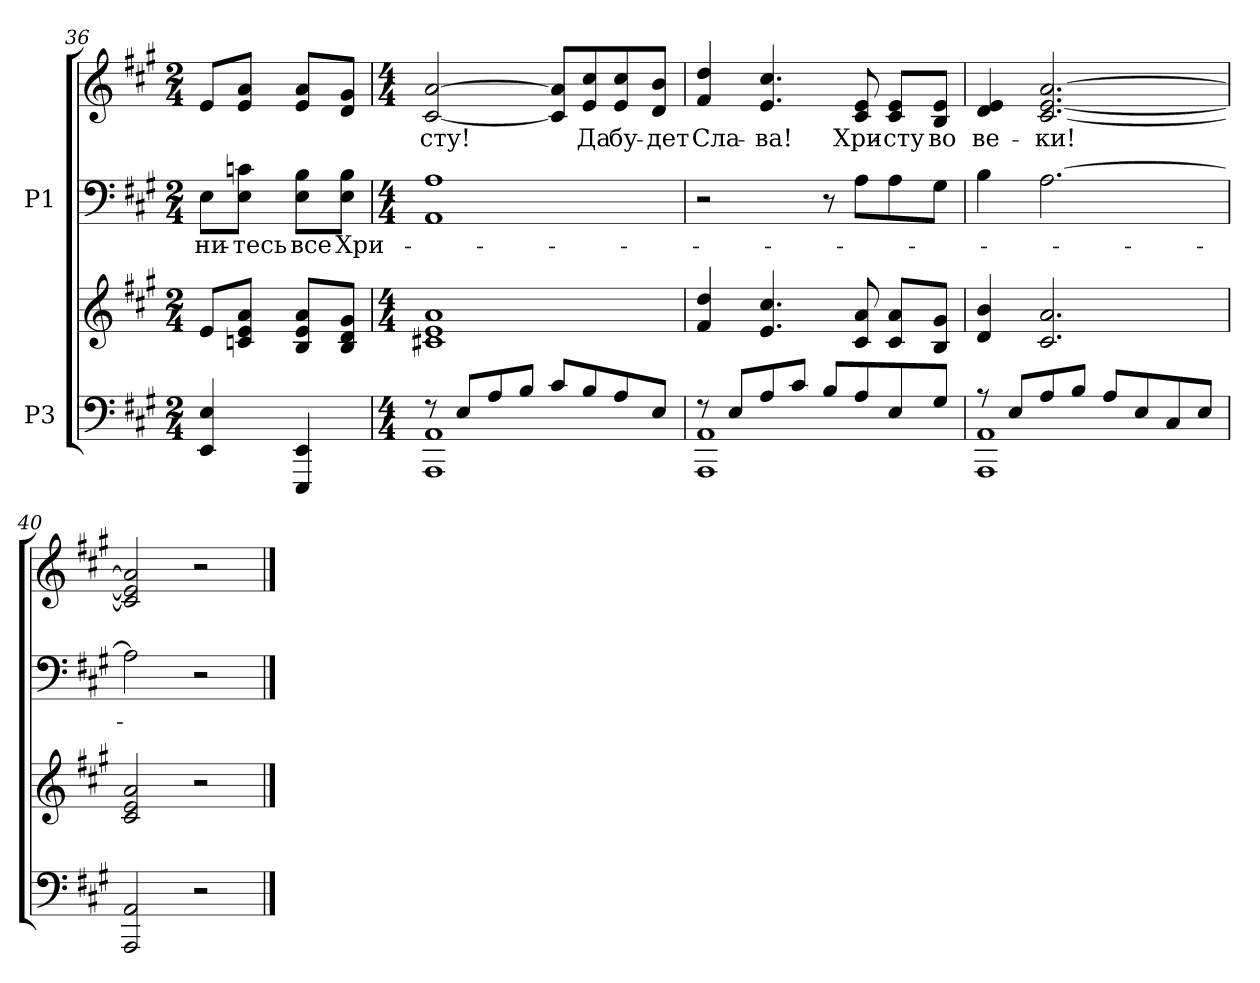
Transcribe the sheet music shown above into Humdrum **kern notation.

**kern	**kern	**kern	**text	**kern	**text
*part2	*part2	*part1	*part1	*part1	*part1
*staff4	*staff3	*staff2	*staff2	*staff1	*staff1
*I"P3	*	*I"P1	*	*	*
*clefF4	*clefG2	*clefF4	*	*clefG2	*
*k[f#c#g#]	*k[f#c#g#]	*k[f#c#g#]	*	*k[f#c#g#]	*
*A:	*A:	*A:	*	*A:	*
*M2/4	*M2/4	*M2/4	*	*M2/4	*
=36	=36	=36	=36	=36	=36
!	!	!	!LO:LY:a:color=#000000	!	!
4EEi/ 4Ei	8ei/L	8Ei\L	-ни-	8ei/L	.
!	!	!	!LO:LY:a:color=#000000	!	!
.	8cni/ 8ei 8aiJ	8Ei\ 8cniJ	-тесь	8ei/ 8aiJ	.
!	!	!	!LO:LY:a:color=#000000	!	!
4EEEi/ 4EEi	8Bi/ 8ei 8aiL	8Ei\ 8BiL	все	8ei/ 8aiL	.
!	!	!	!LO:LY:a:color=#000000	!	!
.	8Bi/ 8di 8g#iJ	8Ei\ 8BiJ	Хри-	8di/ 8g#iJ	.
!!LO:LB:g=z
=37	=37	=37	=37	=37	=37
*M4/4	*M4/4	*M4/4	*	*M4/4	*
*^	*	*	*	*	*
!	!	!	!	!	!	!LO:LY:b:color=#000000
8r	1AAAi 1AAi	1c#Xi 1ei 1ai	1AAi 1Ai	.	[<2c#i/ [>2ai	сту!
8Ei/L	.	.	.	.	.	.
8Ai/	.	.	.	.	.	.
8Bi/J	.	.	.	.	.	.
8c#i/L	.	.	.	.	8c#i/] 8ai]L	.
!	!	!	!	!	!	!LO:LY:b:color=#000000
8Bi/	.	.	.	.	8ei/ 8cc#i	Да
!	!	!	!	!	!	!LO:LY:b:color=#000000
8Ai/	.	.	.	.	8ei/ 8cc#i	бу-
!	!	!	!	!	!	!LO:LY:b:color=#000000
8Ei/J	.	.	.	.	8di/ 8biJ	-дет
=38	=38	=38	=38	=38	=38	=38
!	!	!	!	!	!	!LO:LY:b:color=#000000
8r	1AAAi 1AAi	4f#i/ 4ddi	2r	.	4f#i/ 4ddi	Сла-
8Ei/L	.	.	.	.	.	.
!	!	!	!	!	!	!LO:LY:b:color=#000000
8Ai/	.	4.ei/ 4.cc#i	.	.	4.ei/ 4.cc#i	-ва!
8c#i/J	.	.	.	.	.	.
8Bi/L	.	.	8r	.	.	.
!	!	!	!	!	!	!LO:LY:b:color=#000000
8Ai/	.	8c#i/ 8ai	8Ai\L	.	8c#i/ 8ei	Хри-
!	!	!	!	!	!	!LO:LY:b:color=#000000
8Ei/	.	8c#i/ 8aiL	8Ai\	.	8c#i/ 8eiL	-сту
!	!	!	!	!	!	!LO:LY:b:color=#000000
8G#i/J	.	8Bi/ 8g#iJ	8G#i\J	.	8Bi/ 8eiJ	во
=39	=39	=39	=39	=39	=39	=39
!	!	!	!	!	!	!LO:LY:b:color=#000000
8r	1AAAi 1AAi	4di/ 4bi	4Bi\	.	4di/ 4ei	ве-
8Ei/L	.	.	.	.	.	.
!	!	!	!	!	!	!LO:LY:b:color=#000000
8Ai/	.	2.c#i/ 2.ai	[>2.Ai\	.	[<2.c#i/ [<2.ei [>2.ai	-ки!
8Bi/J	.	.	.	.	.	.
8Ai/L	.	.	.	.	.	.
8Ei/	.	.	.	.	.	.
8C#i/	.	.	.	.	.	.
8Ei/J	.	.	.	.	.	.
*v	*v	*	*	*	*	*
=40	=40	=40	=40	=40	=40
2AAAi/ 2AAi	2c#i/ 2ei 2ai	2Ai\]	.	2c#i/] 2ei] 2ai]	.
2r	2r	2r	.	2r	.
==	==	==	==	==	==
*-	*-	*-	*-	*-	*-
